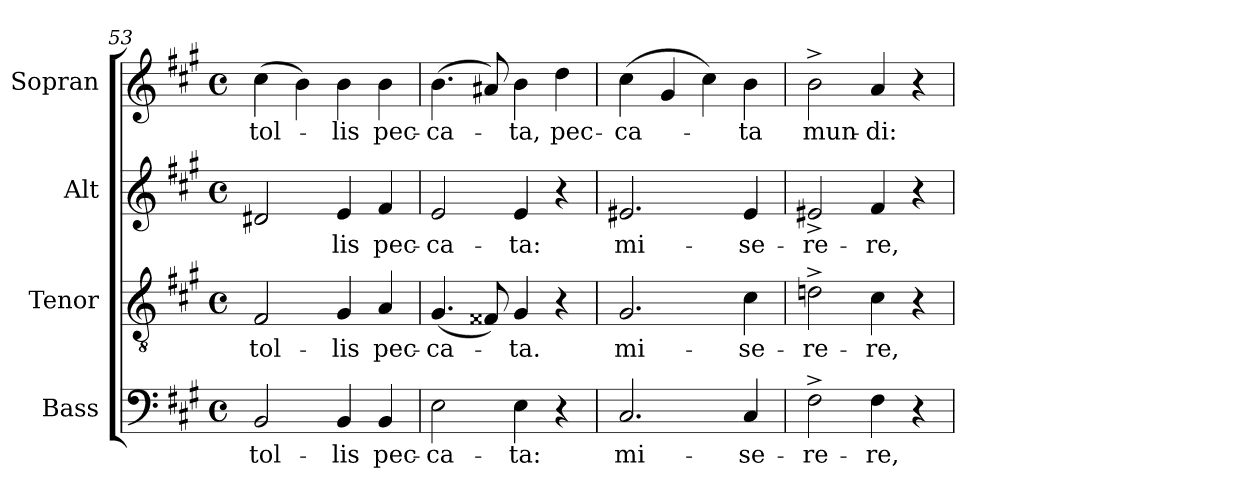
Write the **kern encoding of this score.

**kern	**text	**kern	**text	**kern	**text	**kern	**text
*part4	*part4	*part3	*part3	*part2	*part2	*part1	*part1
*staff4	*staff4	*staff3	*staff3	*staff2	*staff2	*staff1	*staff1
*I"Bass	*	*I"Tenor	*	*I"Alt	*	*I"Sopran	*
*I'B.	*	*I'T.	*	*I'A.	*	*I'S.	*
*clefF4	*	*clefGv2	*	*clefG2	*	*clefG2	*
*k[f#c#g#]	*	*k[f#c#g#]	*	*k[f#c#g#]	*	*k[f#c#g#]	*
*A:	*	*A:	*	*A:	*	*A:	*
*M4/4	*	*M4/4	*	*M4/4	*	*M4/4	*
*met(c)	*	*met(c)	*	*met(c)	*	*met(c)	*
=53	=53	=53	=53	=53	=53	=53	=53
!	!LO:LY:b	!	!LO:LY:b	!	!	!	!LO:LY:b
2BB/	tol-	2F#/	tol-	2d#X/	.	(>4cc#\	tol-
.	.	.	.	.	.	4b\)	.
!	!LO:LY:b	!	!LO:LY:b	!	!LO:LY:b	!	!LO:LY:b
4BB/	-lis	4G#/	-lis	4e/	-lis	4b\	-lis
!	!LO:LY:b	!	!LO:LY:b	!	!LO:LY:b	!	!LO:LY:b
4BB/	pec-	4A/	pec-	4f#/	pec-	4b\	pec-
=54	=54	=54	=54	=54	=54	=54	=54
!	!LO:LY:b	!	!LO:LY:b	!	!LO:LY:b	!	!LO:LY:b
2E\	-ca-	(<4.G#/	-ca-	2e/	-ca-	(>4.b\	-ca-
.	.	8F##X/)	.	.	.	8a#X/)	.
!	!LO:LY:b	!	!LO:LY:b	!	!LO:LY:b	!	!LO:LY:b
4E\	-ta:	4G#/	-ta.	4e/	-ta:	4b\	-ta,
!	!	!	!	!	!	!	!LO:LY:b
4r	.	4r	.	4r	.	4dd\	pec-
=55	=55	=55	=55	=55	=55	=55	=55
!	!LO:LY:b	!	!LO:LY:b	!	!LO:LY:b	!	!LO:LY:b
2.C#/	mi-	2.G#/	mi-	2.e#X/	mi-	(>4cc#\	-ca-
.	.	.	.	.	.	4g#/	.
.	.	.	.	.	.	4cc#\)	.
!	!LO:LY:b	!	!LO:LY:b	!	!LO:LY:b	!	!LO:LY:b
4C#/	-se-	4c#\	-se-	4e#/	-se-	4b\	-ta
!!LO:LB:g=z
=56	=56	=56	=56	=56	=56	=56	=56
!	!LO:LY:b	!	!LO:LY:b	!	!LO:LY:b	!	!LO:LY:b
2F#^>\	-re-	2dn^>\	-re-	2e#X^>/	-re-	2b^>\	mun-
!	!LO:LY:b	!	!LO:LY:b	!	!LO:LY:b	!	!LO:LY:b
4F#\	-re,	4c#\	-re,	4f#/	-re,	4a/	-di:
4r	.	4r	.	4r	.	4r	.
=	=	=	=	=	=	=	=
*-	*-	*-	*-	*-	*-	*-	*-
